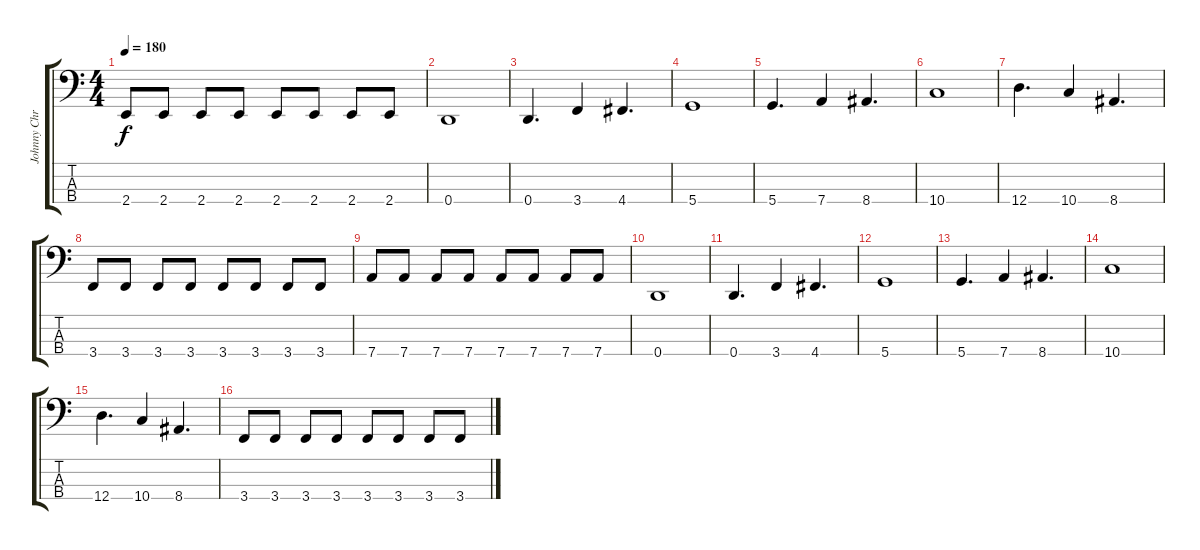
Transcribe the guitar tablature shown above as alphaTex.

\track ("Johnny Christ" "Johnny Chr") {instrument electricbasspick}
\staff {score tabs}
\tuning (G2 D2 A1 D1) {hide}
\ts (4 4)
\tempo 180
\clef f4
\ks c
2.4.8{dy f} 2.4.8 2.4.8 2.4.8 2.4.8 2.4.8 2.4.8 2.4.8 |
0.4.1 |
0.4.4{d} 3.4.4 4.4.4{d} |
5.4.1 |
5.4.4{d} 7.4.4 8.4.4{d} |
10.4.1 |
12.4.4{d} 10.4.4 8.4.4{d} |
3.4.8 3.4.8 3.4.8 3.4.8 3.4.8 3.4.8 3.4.8 3.4.8 |
7.4.8 7.4.8 7.4.8 7.4.8 7.4.8 7.4.8 7.4.8 7.4.8 |
0.4.1 |
0.4.4{d} 3.4.4 4.4.4{d} |
5.4.1 |
5.4.4{d} 7.4.4 8.4.4{d} |
10.4.1 |
12.4.4{d} 10.4.4 8.4.4{d} |
3.4.8 3.4.8 3.4.8 3.4.8 3.4.8 3.4.8 3.4.8 3.4.8
